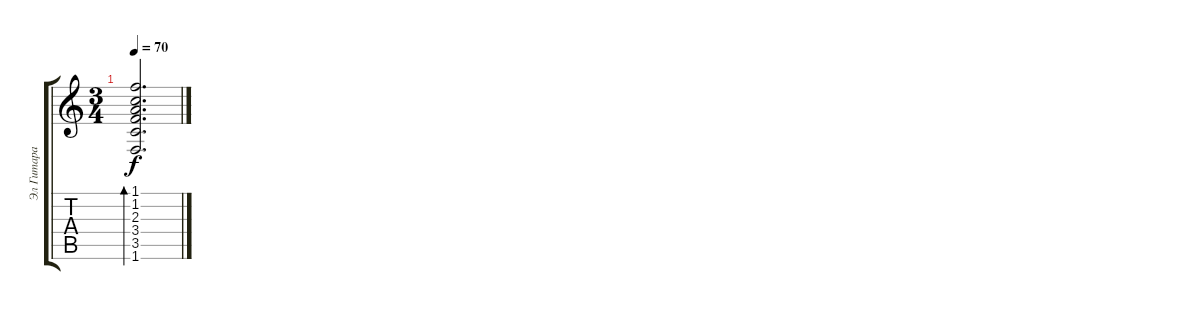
\track ("Эл Гитара" "Эл Гитара") {instrument electricguitarjazz}
\staff {score tabs}
\tuning (E4 B3 G3 D3 A2 E2) {hide}
\ts (3 4)
\tempo 70
\clef g2
\ks c
(1.1 1.2 2.3 3.4 3.5 1.6).2{d bd 240 dy f}
